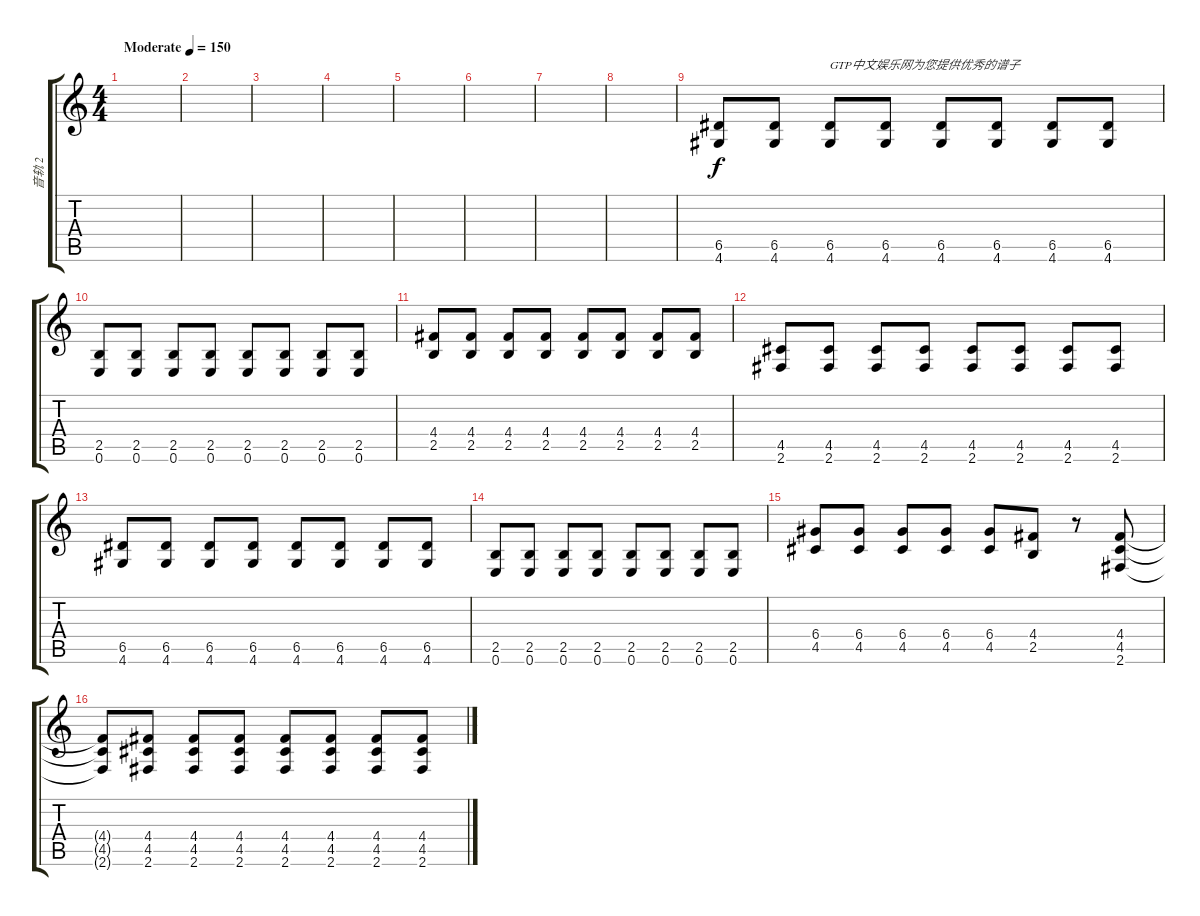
\track ("音轨 2" "音轨 2") {instrument distortionguitar}
\staff {score tabs}
\tuning (E4 B3 G3 D3 A2 E2) {hide}
\ts (4 4)
\tempo (150 "Moderate")
\clef g2
\ks c
|
|
|
|
|
|
|
|
(6.5 4.6).8 (6.5 4.6).8 (6.5 4.6).8{txt "GTP中文娱乐网为您提供优秀的谱子"} (6.5 4.6).8 (6.5 4.6).8 (6.5 4.6).8 (6.5 4.6).8 (6.5 4.6).8 |
(2.5 0.6).8 (2.5 0.6).8 (2.5 0.6).8 (2.5 0.6).8 (2.5 0.6).8 (2.5 0.6).8 (2.5 0.6).8 (2.5 0.6).8 |
(4.4 2.5).8 (4.4 2.5).8 (4.4 2.5).8 (4.4 2.5).8 (4.4 2.5).8 (4.4 2.5).8 (4.4 2.5).8 (4.4 2.5).8 |
(4.5 2.6).8 (4.5 2.6).8 (4.5 2.6).8 (4.5 2.6).8 (4.5 2.6).8 (4.5 2.6).8 (4.5 2.6).8 (4.5 2.6).8 |
(6.5 4.6).8 (6.5 4.6).8 (6.5 4.6).8 (6.5 4.6).8 (6.5 4.6).8 (6.5 4.6).8 (6.5 4.6).8 (6.5 4.6).8 |
(2.5 0.6).8 (2.5 0.6).8 (2.5 0.6).8 (2.5 0.6).8 (2.5 0.6).8 (2.5 0.6).8 (2.5 0.6).8 (2.5 0.6).8 |
(6.4 4.5).8 (6.4 4.5).8 (6.4 4.5).8 (6.4 4.5).8 (6.4 4.5).8 (4.4 2.5).8 r.8 (4.4 4.5 2.6).8 |
(4.4{t} 4.5{t} 2.6{t}).8 (4.4 4.5 2.6).8 (4.4 4.5 2.6).8 (4.4 4.5 2.6).8 (4.4 4.5 2.6).8 (4.4 4.5 2.6).8 (4.4 4.5 2.6).8 (4.4 4.5 2.6).8
